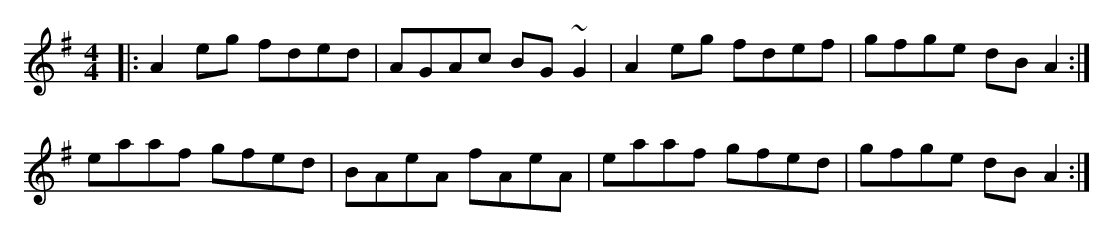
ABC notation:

X:1
M:4/4
K:Ador
|:A2eg fded|AGAc BG~G2|A2eg fdef|gfge dBA2:|
eaaf gfed|BAeA fAeA|eaaf gfed|gfge dBA2:|
